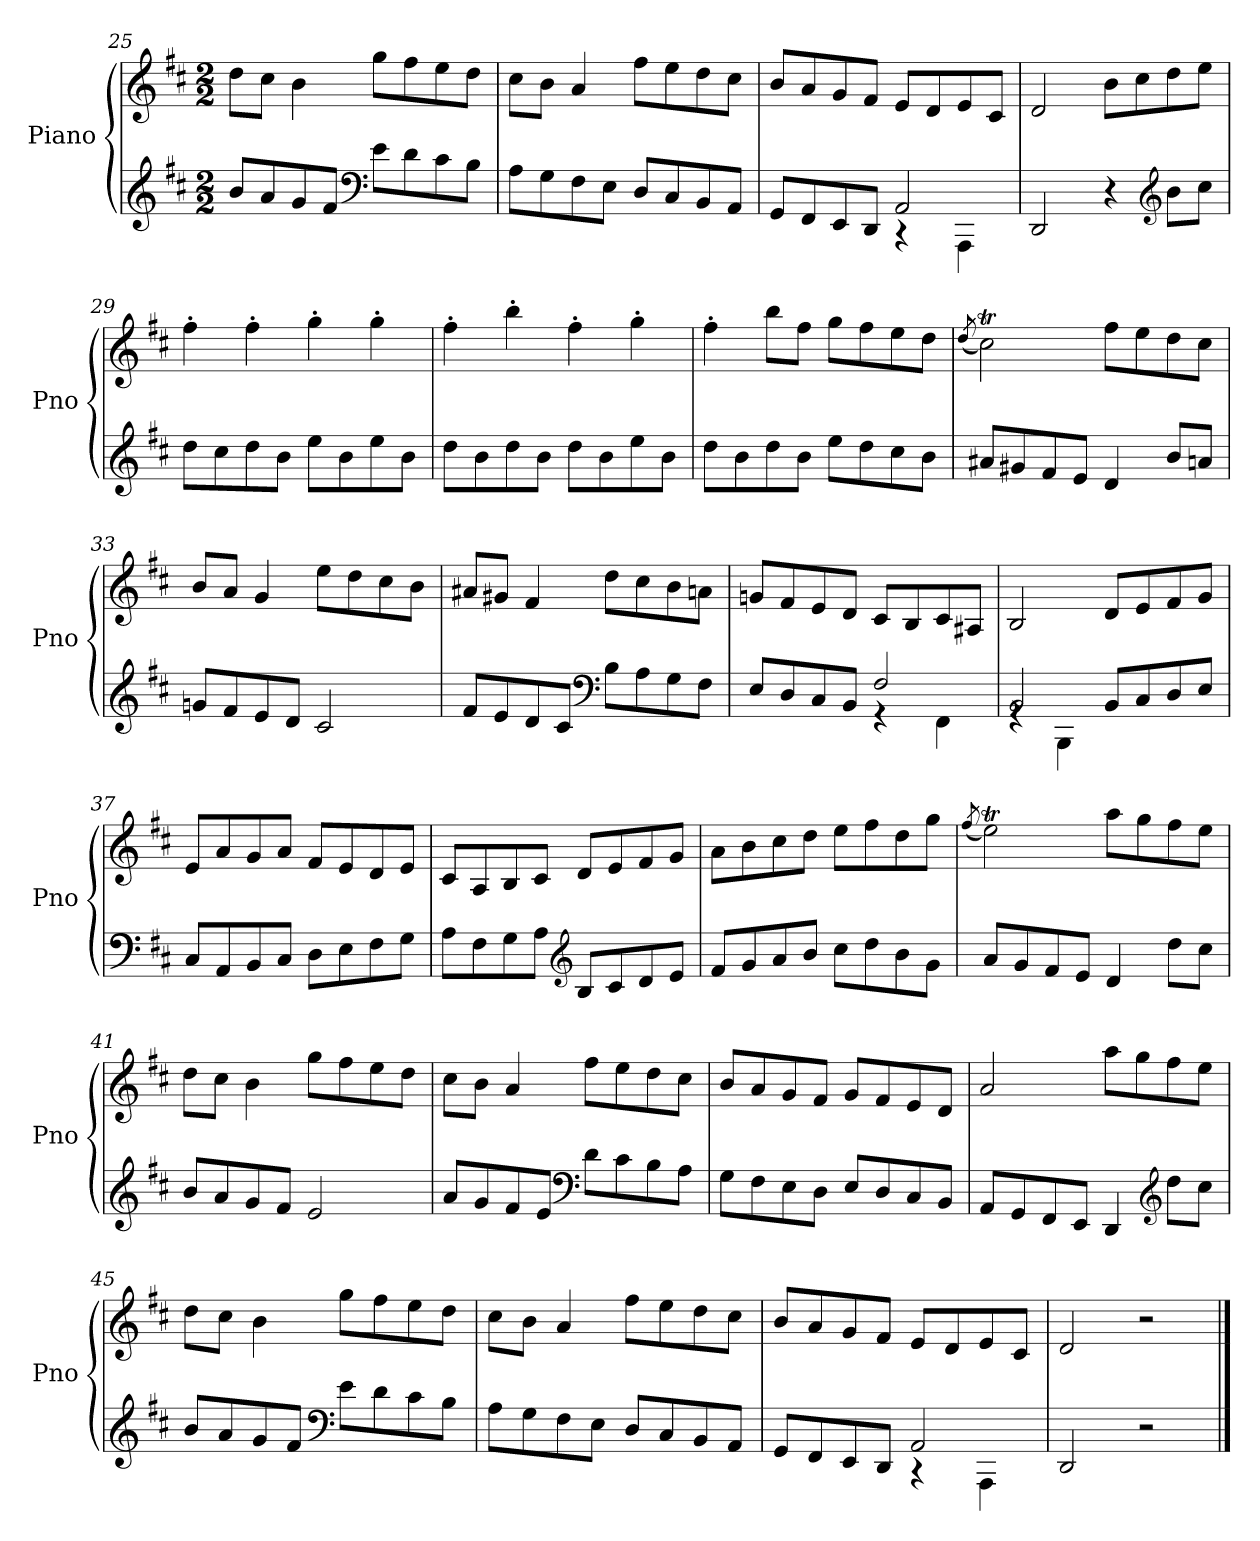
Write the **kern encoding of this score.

**kern	**kern
*part1	*part1
*staff2	*staff1
*I"Piano	*
*I'Pno	*
*clefG2	*clefG2
*k[f#c#]	*k[f#c#]
*M2/2	*M2/2
=25	=25
8b/L	8dd\L
8a/	8cc#\J
8g/	4b\
8f#/J	.
*clefF4	*
8e\L	8gg\L
8d\	8ff#\
8c#\	8ee\
8B\J	8dd\J
=26	=26
8A\L	8cc#\L
8G\	8b\J
8F#\	4a/
8E\J	.
8D/L	8ff#\L
8C#/	8ee\
8BB/	8dd\
8AA/J	8cc#\J
=27	=27
*^	*
8GG/L	2rAyy	8b/L
8FF#/	.	8a/
8EE/	.	8g/
8DD/J	.	8f#/J
2AA/	4r	8e/L
.	.	8d/
.	4AAA\	8e/
.	.	8c#/J
*v	*v	*
!!LO:LB:g=z
=28	=28
2DD/	2d/
4r	8b\L
.	8cc#\
*clefG2	*
8b\L	8dd\
8cc#\J	8ee\J
=29	=29
8dd\L	4ff#'\
8cc#\	.
8dd\	4ff#'\
8b\J	.
8ee\L	4gg'\
8b\	.
8ee\	4gg'\
8b\J	.
=30	=30
8dd\L	4ff#'\
8b\	.
8dd\	4bb'\
8b\J	.
8dd\L	4ff#'\
8b\	.
8ee\	4gg'\
8b\J	.
=31	=31
8dd\L	4ff#'\
8b\	.
8dd\	8bb\L
8b\J	8ff#\J
8ee\L	8gg\L
8dd\	8ff#\
8cc#\	8ee\
8b\J	8dd\J
=32	=32
.	(<8qdd/
8a#X/L	2cc#t\)
8g#X/	.
8f#/	.
8e/J	.
4d/	8ff#\L
.	8ee\
8b/L	8dd\
8an/J	8cc#\J
!!LO:PB:g=z
=33	=33
8gn/L	8b/L
8f#/	8a/J
8e/	4g/
8d/J	.
2c#/	8ee\L
.	8dd\
.	8cc#\
.	8b\J
=34	=34
8f#/L	8a#X/L
8e/	8g#X/J
8d/	4f#/
8c#/J	.
*clefF4	*
8B\L	8dd\L
8A\	8cc#\
8G\	8b\
8F#\J	8an\J
=35	=35
*^	*
8E/L	2rGGyy	8gn/L
8D/	.	8f#/
8C#/	.	8e/
8BB/J	.	8d/J
2F#/	4rGG	8c#/L
.	.	8B/
.	4FF#\	8c#/
.	.	8A#X/J
=36	=36	=36
2BB/	4rGG	2B/
.	4BBB\	.
8BB/L	2rFyy	8d/L
8C#/	.	8e/
8D/	.	8f#/
8E/J	.	8g/J
*v	*v	*
=37	=37
8C#/L	8e/L
8AA/	8a/
8BB/	8g/
8C#/J	8a/J
8D\L	8f#/L
8E\	8e/
8F#\	8d/
8G\J	8e/J
!!LO:LB:g=z
=38	=38
8A\L	8c#/L
8F#\	8A/
8G\	8B/
8A\J	8c#/J
*clefG2	*
8B/L	8d/L
8c#/	8e/
8d/	8f#/
8e/J	8g/J
=39	=39
8f#/L	8a\L
8g/	8b\
8a/	8cc#\
8b/J	8dd\J
8cc#\L	8ee\L
8dd\	8ff#\
8b\	8dd\
8g\J	8gg\J
=40	=40
.	(<8qff#/
8a/L	2eeT\)
8g/	.
8f#/	.
8e/J	.
4d/	8aa\L
.	8gg\
8dd\L	8ff#\
8cc#\J	8ee\J
=41	=41
8b/L	8dd\L
8a/	8cc#\J
8g/	4b\
8f#/J	.
2e/	8gg\L
.	8ff#\
.	8ee\
.	8dd\J
=42	=42
8a/L	8cc#\L
8g/	8b\J
8f#/	4a/
8e/J	.
*clefF4	*
8d\L	8ff#\L
8c#\	8ee\
8B\	8dd\
8A\J	8cc#\J
!!LO:LB:g=z
=43	=43
8G\L	8b/L
8F#\	8a/
8E\	8g/
8D\J	8f#/J
8E/L	8g/L
8D/	8f#/
8C#/	8e/
8BB/J	8d/J
=44	=44
8AA/L	2a/
8GG/	.
8FF#/	.
8EE/J	.
4DD/	8aa\L
.	8gg\
*clefG2	*
8dd\L	8ff#\
8cc#\J	8ee\J
=45	=45
8b/L	8dd\L
8a/	8cc#\J
8g/	4b\
8f#/J	.
*clefF4	*
8e\L	8gg\L
8d\	8ff#\
8c#\	8ee\
8B\J	8dd\J
=46	=46
8A\L	8cc#\L
8G\	8b\J
8F#\	4a/
8E\J	.
8D/L	8ff#\L
8C#/	8ee\
8BB/	8dd\
8AA/J	8cc#\J
=47	=47
*^	*
8GG/L	2rFyy	8b/L
8FF#/	.	8a/
8EE/	.	8g/
8DD/J	.	8f#/J
2AA/	4r	8e/L
.	.	8d/
.	4AAA\	8e/
.	.	8c#/J
*v	*v	*
=48	=48
2DD/	2d/
2r	2r
==	==
*-	*-
